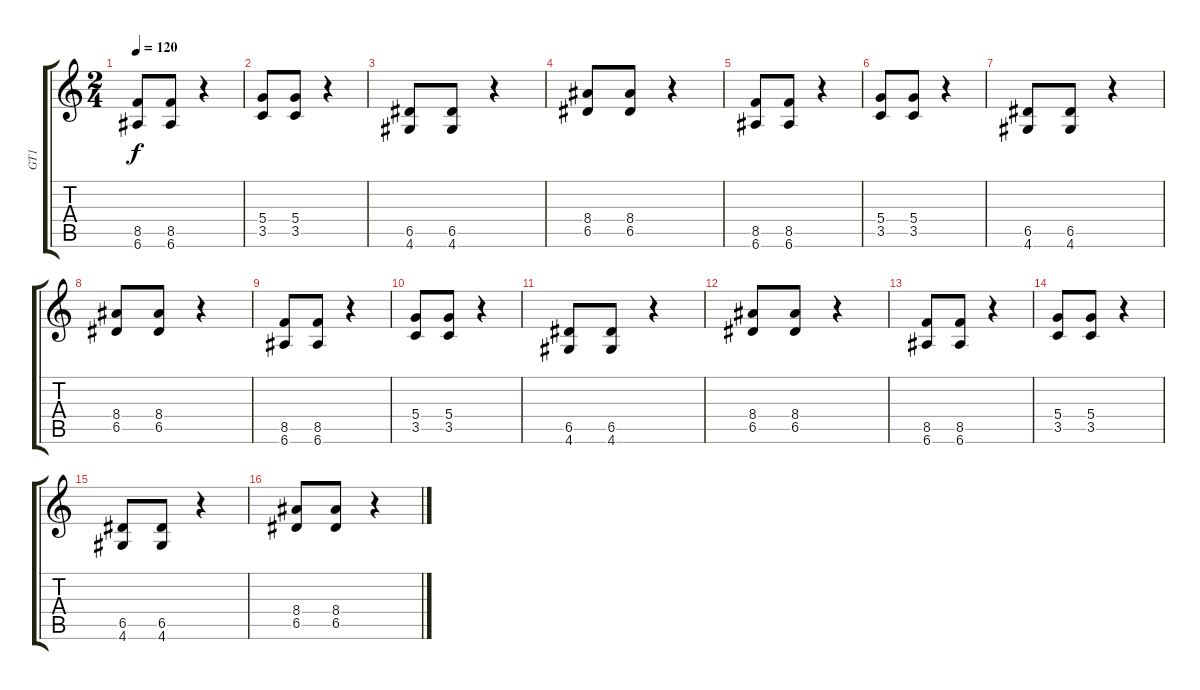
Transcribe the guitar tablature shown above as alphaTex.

\track ("GT1" "GT1") {instrument distortionguitar}
\staff {score tabs}
\tuning (E4 B3 G3 D3 A2 E2) {hide}
\ts (2 4)
\tempo 120
\clef g2
\ks c
(8.5 6.6).8{dy f} (8.5 6.6).8 r.4 |
(5.4 3.5).8 (5.4 3.5).8 r.4 |
(6.5 4.6).8 (6.5 4.6).8 r.4 |
(8.4 6.5).8 (8.4 6.5).8 r.4 |
(8.5 6.6).8 (8.5 6.6).8 r.4 |
(5.4 3.5).8 (5.4 3.5).8 r.4 |
(6.5 4.6).8 (6.5 4.6).8 r.4 |
(8.4 6.5).8 (8.4 6.5).8 r.4 |
(8.5 6.6).8 (8.5 6.6).8 r.4 |
(5.4 3.5).8 (5.4 3.5).8 r.4 |
(6.5 4.6).8 (6.5 4.6).8 r.4 |
(8.4 6.5).8 (8.4 6.5).8 r.4 |
(8.5 6.6).8 (8.5 6.6).8 r.4 |
(5.4 3.5).8 (5.4 3.5).8 r.4 |
(6.5 4.6).8 (6.5 4.6).8 r.4 |
(8.4 6.5).8 (8.4 6.5).8 r.4
